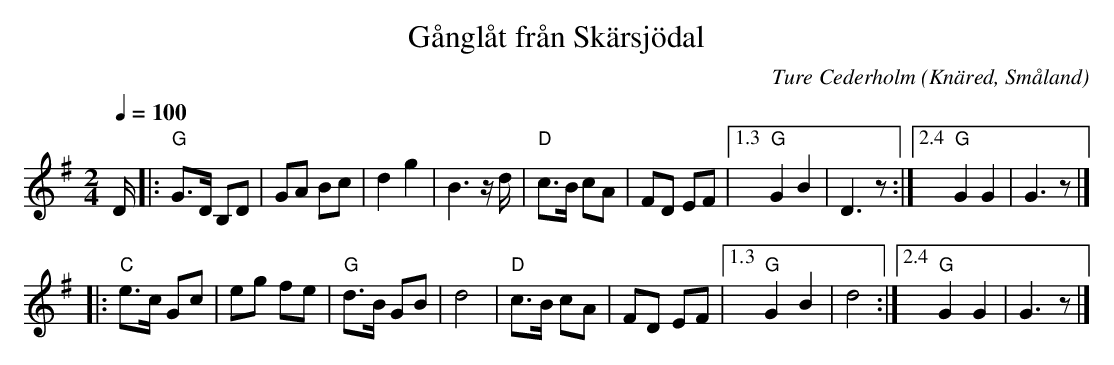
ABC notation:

X:1
T:Gånglåt från Skärsjödal
C:Ture Cederholm
O:Knäred, Småland
M:2/4
L:1/16
Q:1/4=100
K:G
D|: "G" G3D B,2D2 | G2A2 B2c2 | d4 g4 | B6 z d | "D" c3B c2A2 | F2D2 E2F2 |[1.3 "G" G4 B4 |D6 z2 :|[2.4 "G" G4 G4 | G6 z2 |]
|: "C" e3c G2c2 | e2g2 f2e2 | "G" d3B G2B2 | d8 | "D" c3B c2A2 | F2D2 E2F2 |[1.3 "G" G4 B4 | d8 :|[2.4 "G" G4 G4 | G6 z2 |]
